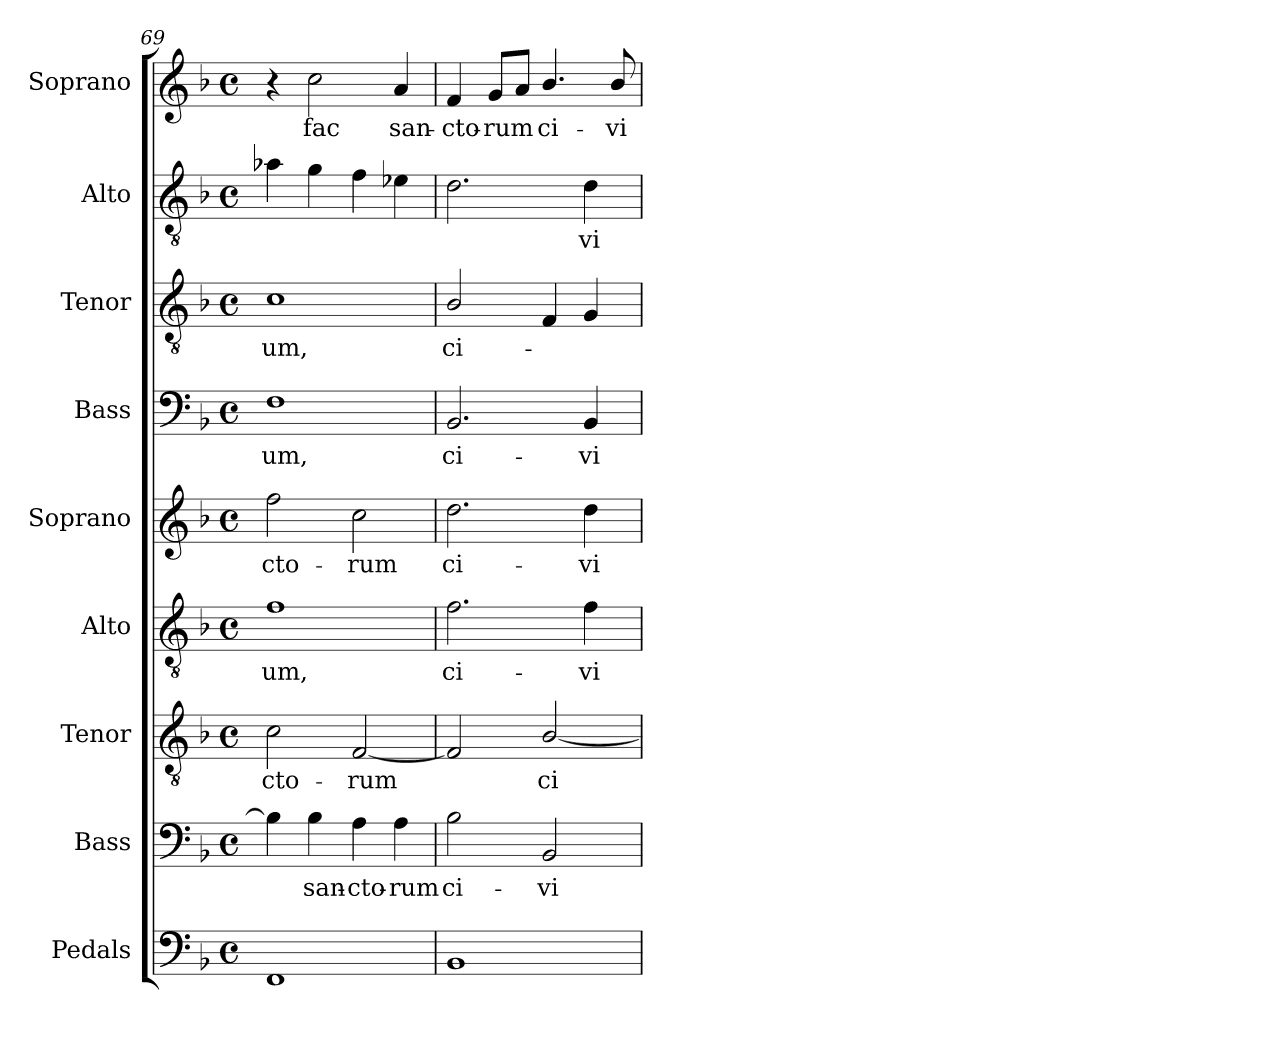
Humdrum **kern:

**kern	**kern	**text	**kern	**text	**kern	**text	**kern	**text	**kern	**text	**kern	**text	**kern	**text	**kern	**text
*part9	*part8	*part8	*part7	*part7	*part6	*part6	*part5	*part5	*part4	*part4	*part3	*part3	*part2	*part2	*part1	*part1
*staff9	*staff8	*staff8	*staff7	*staff7	*staff6	*staff6	*staff5	*staff5	*staff4	*staff4	*staff3	*staff3	*staff2	*staff2	*staff1	*staff1
*I"Pedals	*I"Bass	*	*I"Tenor	*	*I"Alto	*	*I"Soprano	*	*I"Bass	*	*I"Tenor	*	*I"Alto	*	*I"Soprano	*
*I'Ped.	*I'B.	*	*I'T.	*	*I'A.	*	*I'S.	*	*I'B.	*	*I'T.	*	*I'A.	*	*I'S.	*
*clefF4	*clefF4	*	*clefGv2	*	*clefGv2	*	*clefG2	*	*clefF4	*	*clefGv2	*	*clefGv2	*	*clefG2	*
*	*	*	*ITrd7c12	*	*ITrd7c12	*	*	*	*	*	*ITrd7c12	*	*ITrd7c12	*	*	*
*k[b-]	*k[b-]	*	*k[b-]	*	*k[b-]	*	*k[b-]	*	*k[b-]	*	*k[b-]	*	*k[b-]	*	*k[b-]	*
*F:	*F:	*	*F:	*	*F:	*	*F:	*	*F:	*	*F:	*	*F:	*	*F:	*
*M4/4	*M4/4	*	*M4/4	*	*M4/4	*	*M4/4	*	*M4/4	*	*M4/4	*	*M4/4	*	*M4/4	*
*met(c)	*met(c)	*	*met(c)	*	*met(c)	*	*met(c)	*	*met(c)	*	*met(c)	*	*met(c)	*	*met(c)	*
=69	=69	=69	=69	=69	=69	=69	=69	=69	=69	=69	=69	=69	=69	=69	=69	=69
!	!	!	!	!LO:LY:b:color=#000000	!	!	!	!	!	!	!	!	!	!	!	!
!	!	!	!	!	!	!LO:LY:b:color=#000000	!	!	!	!	!	!	!	!	!	!
!	!	!	!	!	!	!	!	!LO:LY:b:color=#000000	!	!	!	!	!	!	!	!
!	!	!	!	!	!	!	!	!	!	!LO:LY:b:color=#000000	!	!	!	!	!	!
!	!	!	!	!	!	!	!	!	!	!	!	!LO:LY:b:color=#000000	!	!	!	!
1FFi	4B-i\]	.	2Ci\	-cto-	1Fi	-um,	2ffi\	-cto-	1Fi	-um,	1Ci	-um,	4A-Xi\	.	4r	.
!	!	!LO:LY:b:color=#000000	!	!	!	!	!	!	!	!	!	!	!	!	!	!
!	!	!	!	!	!	!	!	!	!	!	!	!	!	!	!	!LO:LY:b:color=#000000
.	4B-i\	san-	.	.	.	.	.	.	.	.	.	.	4Gi\	.	2cci\	fac
!	!	!LO:LY:b:color=#000000	!	!	!	!	!	!	!	!	!	!	!	!	!	!
!	!	!	!	!LO:LY:b:color=#000000	!	!	!	!	!	!	!	!	!	!	!	!
!	!	!	!	!	!	!	!	!LO:LY:b:color=#000000	!	!	!	!	!	!	!	!
.	4Ai\	-cto-	[2FFi/	-rum	.	.	2cci\	-rum	.	.	.	.	4Fi\	.	.	.
!	!	!LO:LY:b:color=#000000	!	!	!	!	!	!	!	!	!	!	!	!	!	!
!	!	!	!	!	!	!	!	!	!	!	!	!	!	!	!	!LO:LY:b:color=#000000
.	4Ai\	-rum	.	.	.	.	.	.	.	.	.	.	4E-Xi\	.	4ai/	san-
!!LO:PB:g=z
=70	=70	=70	=70	=70	=70	=70	=70	=70	=70	=70	=70	=70	=70	=70	=70	=70
!	!	!LO:LY:b:color=#000000	!	!	!	!	!	!	!	!	!	!	!	!	!	!
!	!	!	!	!	!	!LO:LY:b:color=#000000	!	!	!	!	!	!	!	!	!	!
!	!	!	!	!	!	!	!	!LO:LY:b:color=#000000	!	!	!	!	!	!	!	!
!	!	!	!	!	!	!	!	!	!	!LO:LY:b:color=#000000	!	!	!	!	!	!
!	!	!	!	!	!	!	!	!	!	!	!	!LO:LY:b:color=#000000	!	!	!	!
!	!	!	!	!	!	!	!	!	!	!	!	!	!	!	!	!LO:LY:b:color=#000000
1BB-i	2B-i\	ci-	2FFi/]	.	2.Fi\	ci-	2.ddi\	ci-	2.BB-i/	ci-	2BB-i/	ci-	2.Di\	.	4fi/	-cto-
!	!	!	!	!	!	!	!	!	!	!	!	!	!	!	!	!LO:LY:b:color=#000000
.	.	.	.	.	.	.	.	.	.	.	.	.	.	.	8gi/L	-rum
.	.	.	.	.	.	.	.	.	.	.	.	.	.	.	8ai/J	.
!	!	!LO:LY:b:color=#000000	!	!	!	!	!	!	!	!	!	!	!	!	!	!
!	!	!	!	!LO:LY:b:color=#000000	!	!	!	!	!	!	!	!	!	!	!	!
!	!	!	!	!	!	!	!	!	!	!	!	!	!	!	!	!LO:LY:b:color=#000000
.	2BB-i/	-vi-	[2BB-i/	ci-	.	.	.	.	.	.	4FFi/	.	.	.	4.b-i/	ci-
!	!	!	!	!	!	!LO:LY:b:color=#000000	!	!	!	!	!	!	!	!	!	!
!	!	!	!	!	!	!	!	!LO:LY:b:color=#000000	!	!	!	!	!	!	!	!
!	!	!	!	!	!	!	!	!	!	!LO:LY:b:color=#000000	!	!	!	!	!	!
!	!	!	!	!	!	!	!	!	!	!	!	!	!	!LO:LY:b:color=#000000	!	!
.	.	.	.	.	4Fi\	-vi-	4ddi\	-vi-	4BB-i/	-vi-	4GGi/	.	4Di\	-vi-	.	.
!	!	!	!	!	!	!	!	!	!	!	!	!	!	!	!	!LO:LY:b:color=#000000
.	.	.	.	.	.	.	.	.	.	.	.	.	.	.	8b-i/	-vi-
=	=	=	=	=	=	=	=	=	=	=	=	=	=	=	=	=
*-	*-	*-	*-	*-	*-	*-	*-	*-	*-	*-	*-	*-	*-	*-	*-	*-
